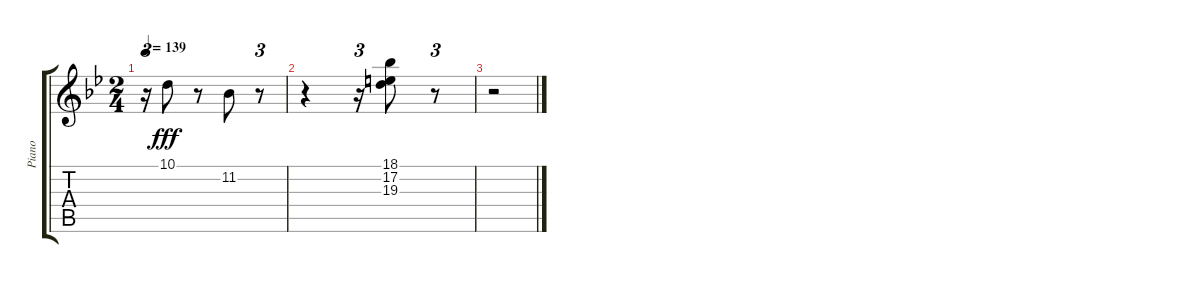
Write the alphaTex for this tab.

\track ("Piano" "Piano") {instrument acousticgrandpiano}
\staff {score tabs}
\tuning (E4 B3 G3 D3 A2 E2) {hide}
\ts (2 4)
\tempo 139
\clef g2
\ks bb
r.16{tu (3 2) dy fff} 10.1.8 r.8 11.2.8 r.8{tu (3 2)} |
r.4 r.16{tu (3 2)} (18.1 17.2 19.3).8 r.8{tu (3 2)} |
r.2
